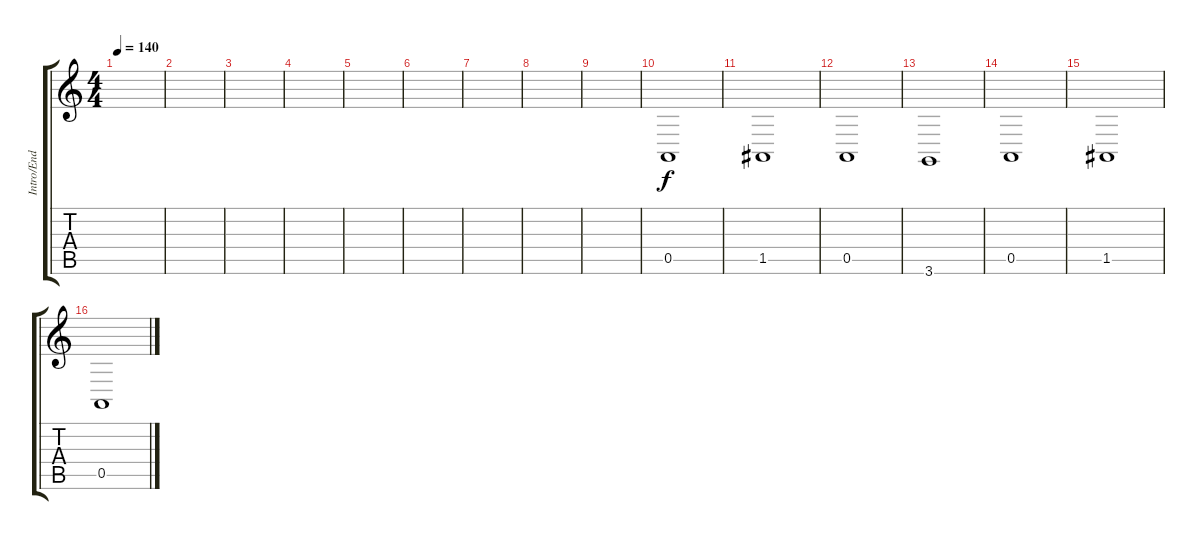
\track ("Intro/End effect" "Intro/End ") {instrument fx6goblins}
\staff {score tabs}
\tuning (E4 B3 G3 D3 A2 E2) {hide}
\ts (4 4)
\tempo 140
\clef g2
\ks c
|
|
|
|
|
|
|
|
|
0.5.1 |
1.5.1 |
0.5.1 |
3.6.1 |
0.5.1 |
1.5.1{volume 8} |
0.5.1{volume 5}
